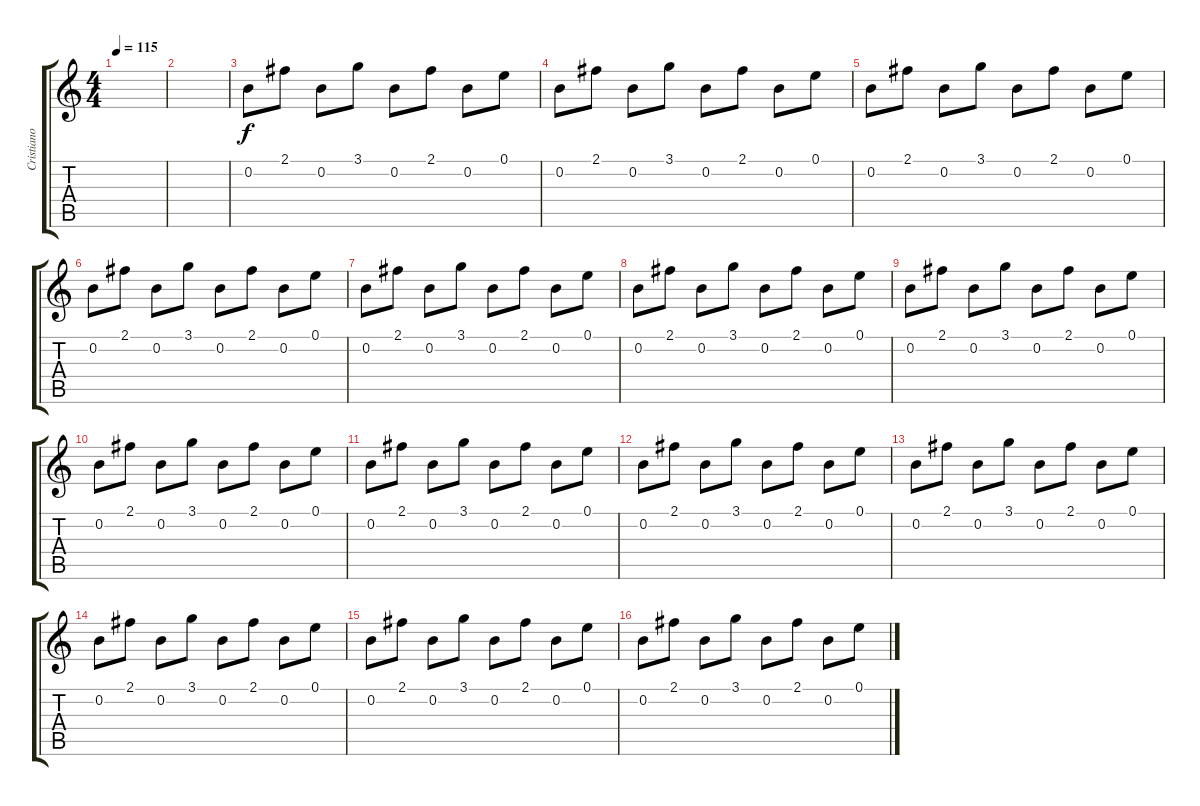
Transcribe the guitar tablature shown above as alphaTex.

\track ("Cristiano Migliore" "Cristiano ") {instrument acousticguitarnylon}
\staff {score tabs}
\tuning (E4 B3 G3 D3 A2 E2) {hide}
\ts (4 4)
\tempo 115
\clef g2
\ks c
|
|
0.2.8 2.1.8 0.2.8 3.1.8 0.2.8 2.1.8 0.2.8 0.1.8 |
0.2.8 2.1.8 0.2.8 3.1.8 0.2.8 2.1.8 0.2.8 0.1.8 |
0.2.8 2.1.8 0.2.8 3.1.8 0.2.8 2.1.8 0.2.8 0.1.8 |
0.2.8 2.1.8 0.2.8 3.1.8 0.2.8 2.1.8 0.2.8 0.1.8 |
0.2.8 2.1.8 0.2.8 3.1.8 0.2.8 2.1.8 0.2.8 0.1.8 |
0.2.8 2.1.8 0.2.8 3.1.8 0.2.8 2.1.8 0.2.8 0.1.8 |
0.2.8 2.1.8 0.2.8 3.1.8 0.2.8 2.1.8 0.2.8 0.1.8 |
0.2.8 2.1.8 0.2.8 3.1.8 0.2.8 2.1.8 0.2.8 0.1.8 |
0.2.8 2.1.8 0.2.8 3.1.8 0.2.8 2.1.8 0.2.8 0.1.8 |
0.2.8 2.1.8 0.2.8 3.1.8 0.2.8 2.1.8 0.2.8 0.1.8 |
0.2.8 2.1.8 0.2.8 3.1.8 0.2.8 2.1.8 0.2.8 0.1.8 |
0.2.8 2.1.8 0.2.8 3.1.8 0.2.8 2.1.8 0.2.8 0.1.8 |
0.2.8 2.1.8 0.2.8 3.1.8 0.2.8 2.1.8 0.2.8 0.1.8 |
0.2.8 2.1.8 0.2.8 3.1.8 0.2.8 2.1.8 0.2.8 0.1.8
